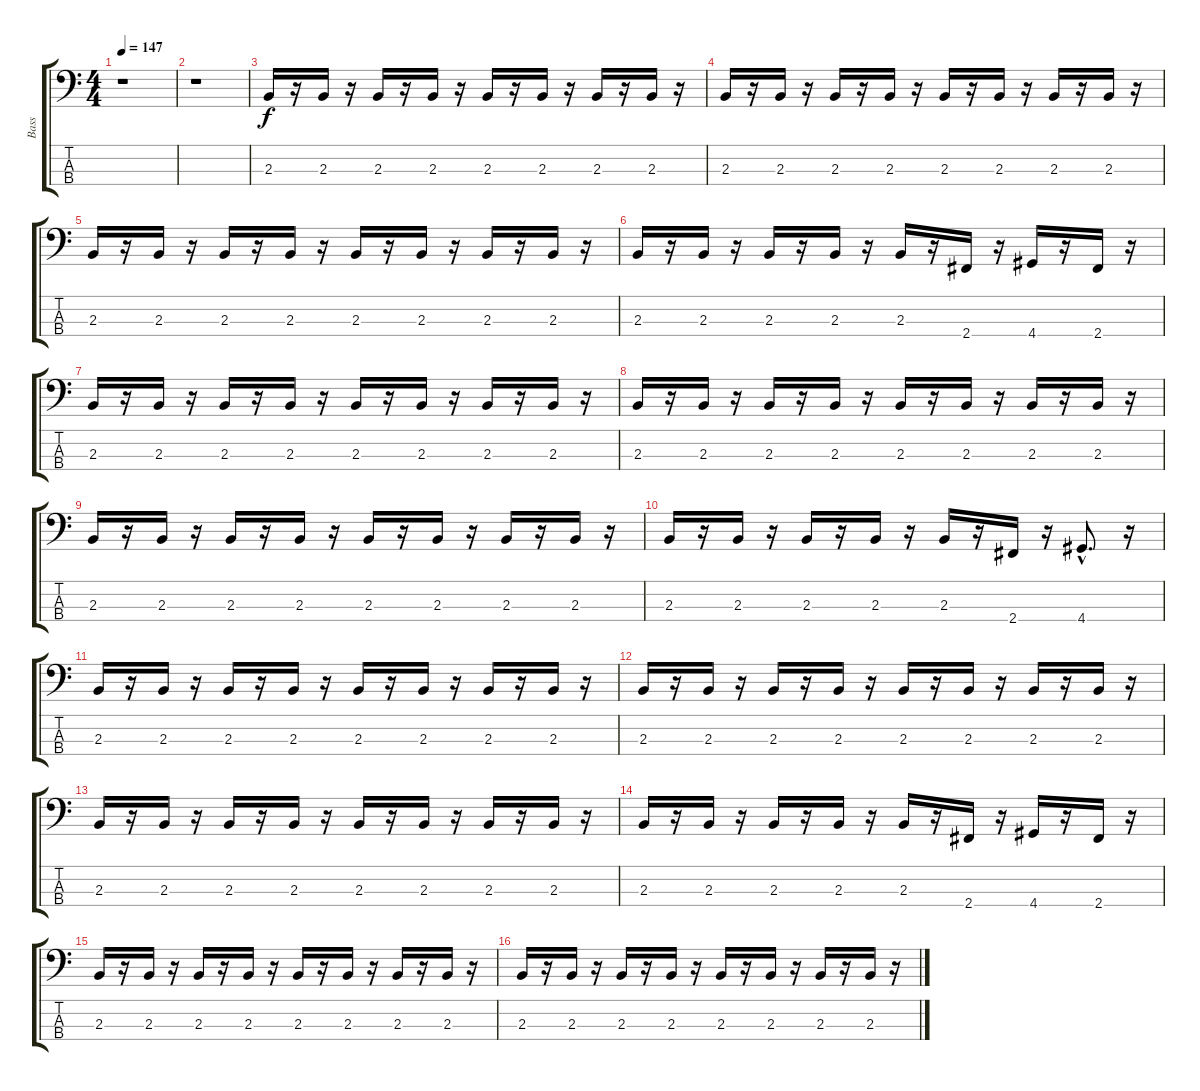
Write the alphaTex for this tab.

\track ("Bass" "Bass") {instrument electricbasspick}
\staff {score tabs}
\tuning (G2 D2 A1 E1) {hide}
\ts (4 4)
\tempo 147
\clef f4
\ks c
r.1{dy f instrument electricbasspick} |
r.1 |
2.3.16 r.16 2.3.16 r.16 2.3.16 r.16 2.3.16 r.16 2.3.16 r.16 2.3.16 r.16 2.3.16 r.16 2.3.16 r.16 |
2.3.16 r.16 2.3.16 r.16 2.3.16 r.16 2.3.16 r.16 2.3.16 r.16 2.3.16 r.16 2.3.16 r.16 2.3.16 r.16 |
2.3.16 r.16 2.3.16 r.16 2.3.16 r.16 2.3.16 r.16 2.3.16 r.16 2.3.16 r.16 2.3.16 r.16 2.3.16 r.16 |
2.3.16 r.16 2.3.16 r.16 2.3.16 r.16 2.3.16 r.16 2.3.16 r.16 2.4.16 r.16 4.4.16 r.16 2.4.16 r.16 |
2.3.16 r.16 2.3.16 r.16 2.3.16 r.16 2.3.16 r.16 2.3.16 r.16 2.3.16 r.16 2.3.16 r.16 2.3.16 r.16 |
2.3.16 r.16 2.3.16 r.16 2.3.16 r.16 2.3.16 r.16 2.3.16 r.16 2.3.16 r.16 2.3.16 r.16 2.3.16 r.16 |
2.3.16 r.16 2.3.16 r.16 2.3.16 r.16 2.3.16 r.16 2.3.16 r.16 2.3.16 r.16 2.3.16 r.16 2.3.16 r.16 |
2.3.16 r.16 2.3.16 r.16 2.3.16 r.16 2.3.16 r.16 2.3.16 r.16 2.4.16 r.16 4.4{hac}.8{d} r.16 |
2.3.16 r.16 2.3.16 r.16 2.3.16 r.16 2.3.16 r.16 2.3.16 r.16 2.3.16 r.16 2.3.16 r.16 2.3.16 r.16 |
2.3.16 r.16 2.3.16 r.16 2.3.16 r.16 2.3.16 r.16 2.3.16 r.16 2.3.16 r.16 2.3.16 r.16 2.3.16 r.16 |
2.3.16 r.16 2.3.16 r.16 2.3.16 r.16 2.3.16 r.16 2.3.16 r.16 2.3.16 r.16 2.3.16 r.16 2.3.16 r.16 |
2.3.16 r.16 2.3.16 r.16 2.3.16 r.16 2.3.16 r.16 2.3.16 r.16 2.4.16 r.16 4.4.16 r.16 2.4.16 r.16 |
2.3.16 r.16 2.3.16 r.16 2.3.16 r.16 2.3.16 r.16 2.3.16 r.16 2.3.16 r.16 2.3.16 r.16 2.3.16 r.16 |
2.3.16 r.16 2.3.16 r.16 2.3.16 r.16 2.3.16 r.16 2.3.16 r.16 2.3.16 r.16 2.3.16 r.16 2.3.16 r.16
